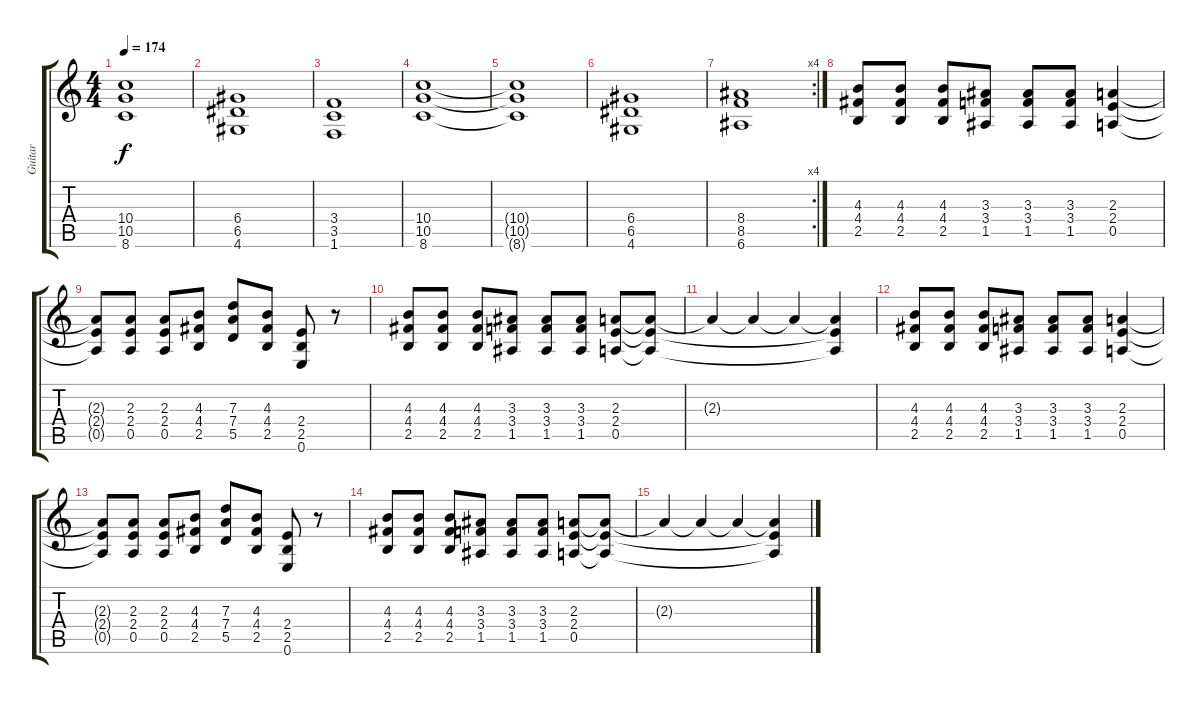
\track ("Guitar" "Guitar") {instrument distortionguitar}
\staff {score tabs}
\tuning (E4 B3 G3 D3 A2 E2) {hide}
\ts (4 4)
\tempo 174
\clef g2
\ks c
(10.4{t} 10.5{t} 8.6{t}).1{dy f} |
(6.4 6.5 4.6).1 |
(3.4 3.5 1.6).1 |
(10.4 10.5 8.6).1 |
(10.4{t} 10.5{t} 8.6{t}).1 |
(6.4 6.5 4.6).1 |
\rc 4
(8.4 8.5 6.6).1 |
(4.3 4.4 2.5).8 (4.3 4.4 2.5).8 (4.3 4.4 2.5).8 (3.3 3.4 1.5).8 (3.3 3.4 1.5).8 (3.3 3.4 1.5).8 (2.3 2.4 0.5).4 |
(2.3{t} 2.4{t} 0.5{t}).8 (2.3 2.4 0.5).8 (2.3 2.4 0.5).8 (4.3 4.4 2.5).8 (7.3 7.4 5.5).8 (4.3 4.4 2.5).8 (2.4 2.5 0.6).8 r.8 |
(4.3 4.4 2.5).8 (4.3 4.4 2.5).8 (4.3 4.4 2.5).8 (3.3 3.4 1.5).8 (3.3 3.4 1.5).8 (3.3 3.4 1.5).8 (2.3 2.4 0.5).8 (2.3{t} 2.4{t} 0.5{t}).8 |
2.3{t}.4 2.3{t}.4 2.3{t}.4 (2.3{t} 2.4{t} 0.5{t}).4 |
(4.3 4.4 2.5).8 (4.3 4.4 2.5).8 (4.3 4.4 2.5).8 (3.3 3.4 1.5).8 (3.3 3.4 1.5).8 (3.3 3.4 1.5).8 (2.3 2.4 0.5).4 |
(2.3{t} 2.4{t} 0.5{t}).8 (2.3 2.4 0.5).8 (2.3 2.4 0.5).8 (4.3 4.4 2.5).8 (7.3 7.4 5.5).8 (4.3 4.4 2.5).8 (2.4 2.5 0.6).8 r.8 |
(4.3 4.4 2.5).8 (4.3 4.4 2.5).8 (4.3 4.4 2.5).8 (3.3 3.4 1.5).8 (3.3 3.4 1.5).8 (3.3 3.4 1.5).8 (2.3 2.4 0.5).8 (2.3{t} 2.4{t} 0.5{t}).8 |
2.3{t}.4 2.3{t}.4 2.3{t}.4 (2.3{t} 2.4{t} 0.5{t}).4
